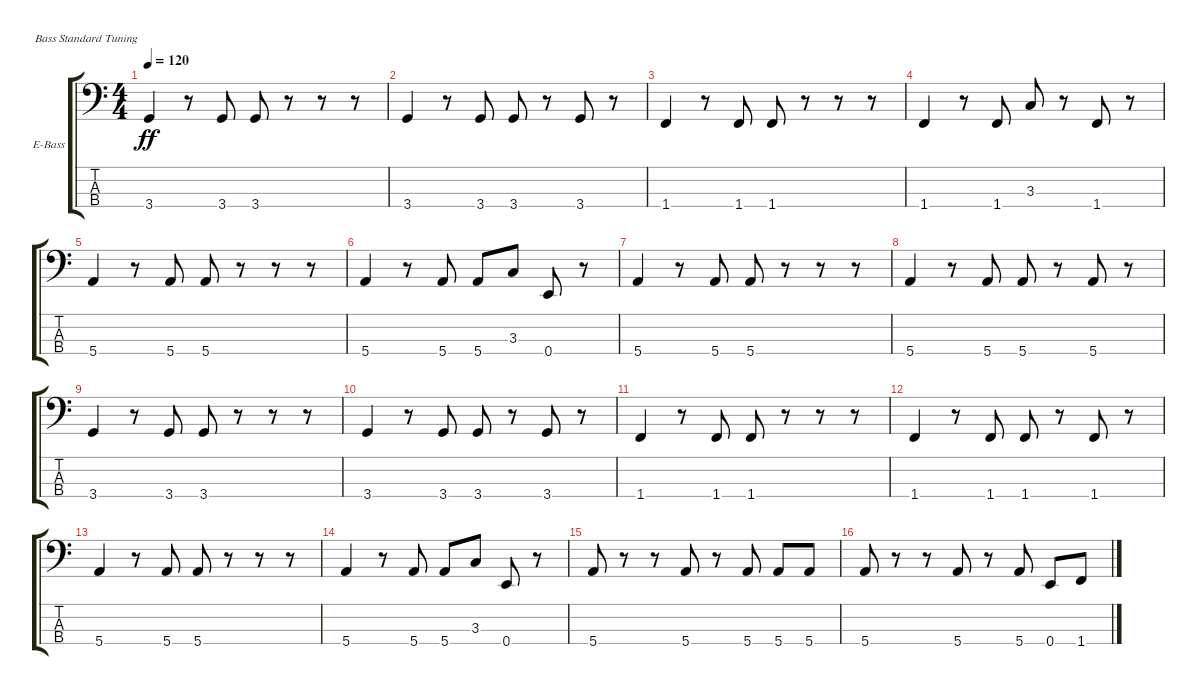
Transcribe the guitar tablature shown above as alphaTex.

\defaultSystemsLayout 4
\bracketExtendMode groupsimilarinstruments
\firstSystemTrackNameOrientation horizontal
\otherSystemsTrackNameOrientation horizontal
\track ("Bass" "E-Bass") {instrument electricbassfinger}
\staff {score tabs}
\tuning (G2 D2 A1 E1)
\ts (4 4)
\tempo 120
\clef f4
\scale
0.333333
\ks c
3.4.4{dy ff} r.8 3.4.8 3.4.8 r.8 r.8 r.8 |
\scale
0.333333 3.4.4 r.8 3.4.8 3.4.8 r.8 3.4.8 r.8 |
\scale
0.333333 1.4.4 r.8 1.4.8 1.4.8 r.8 r.8 r.8 |
\scale
0.333333 1.4.4 r.8 1.4.8 3.3.8 r.8 1.4.8 r.8 |
\scale
0.333333 5.4.4 r.8 5.4.8 5.4.8 r.8 r.8 r.8 |
\scale
0.333333 5.4.4 r.8 5.4.8 5.4.8 3.3.8 0.4.8 r.8 |
\scale
0.333333 5.4.4 r.8 5.4.8 5.4.8 r.8 r.8 r.8 |
\scale
0.333333 5.4.4 r.8 5.4.8 5.4.8 r.8 5.4.8 r.8 |
\scale
0.333333 3.4.4 r.8 3.4.8 3.4.8 r.8 r.8 r.8 |
\scale
0.333333 3.4.4 r.8 3.4.8 3.4.8 r.8 3.4.8 r.8 |
\scale
0.333333 1.4.4 r.8 1.4.8 1.4.8 r.8 r.8 r.8 |
\scale
0.333333 1.4.4 r.8 1.4.8 1.4.8 r.8 1.4.8 r.8 |
\scale
0.333333 5.4.4 r.8 5.4.8 5.4.8 r.8 r.8 r.8 |
\scale
0.333333 5.4.4 r.8 5.4.8 5.4.8 3.3.8 0.4.8 r.8 |
\scale
0.333333 5.4.8 r.8 r.8 5.4.8 r.8 5.4.8 5.4.8 5.4.8 |
\scale
0.333333 5.4.8 r.8 r.8 5.4.8 r.8 5.4.8 0.4.8 1.4.8
